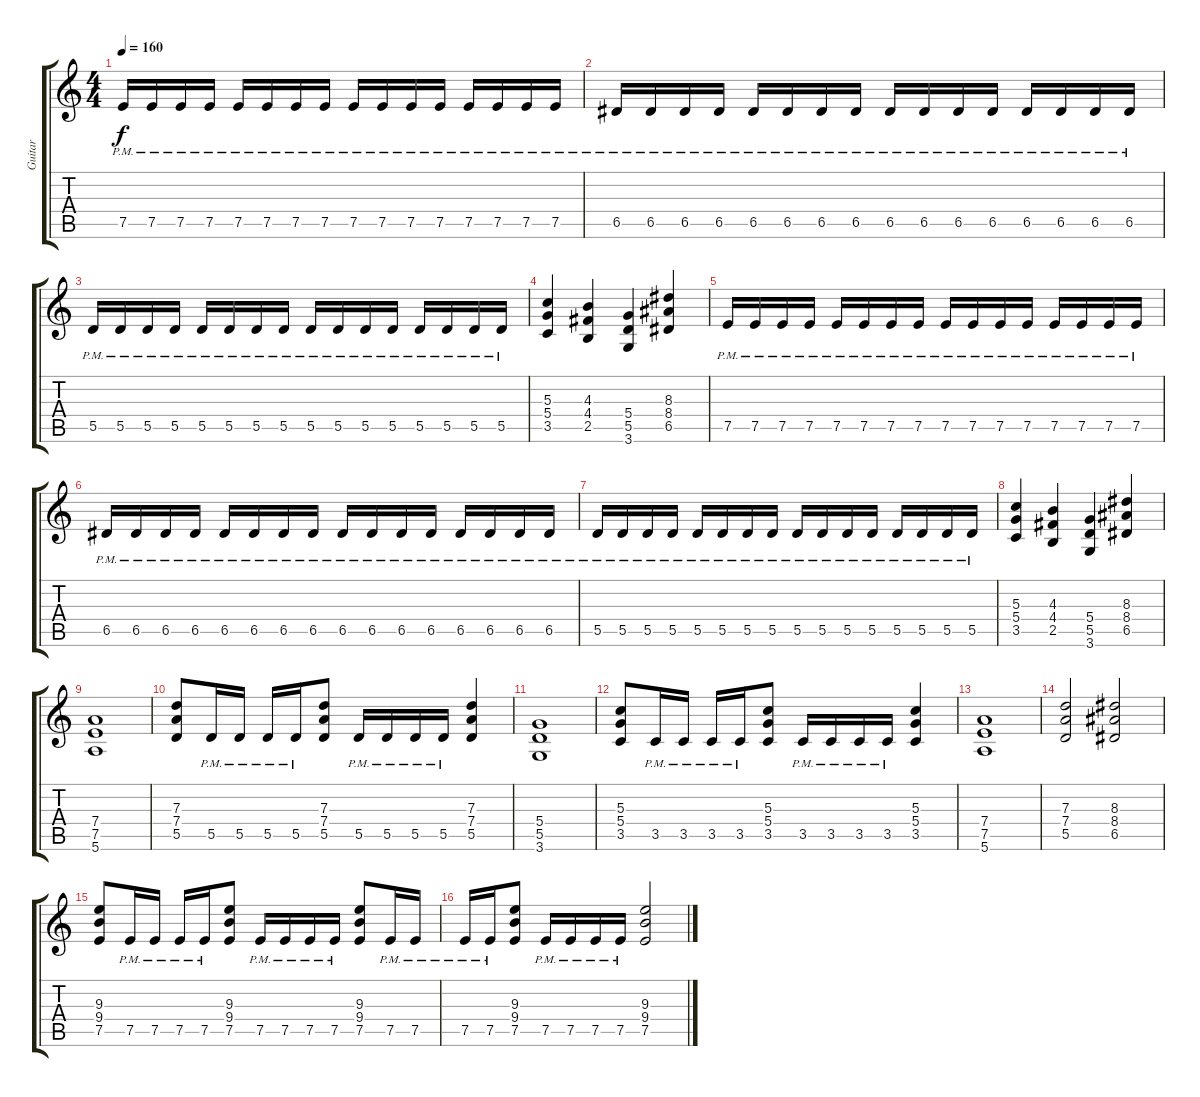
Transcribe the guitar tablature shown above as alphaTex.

\track ("Guitar" "Guitar") {instrument overdrivenguitar}
\staff {score tabs}
\tuning (E4 B3 G3 D3 A2 E2) {hide}
\ts (4 4)
\tempo 160
\clef g2
\ks c
7.5{pm}.16{dy f} 7.5{pm}.16 7.5{pm}.16 7.5{pm}.16 7.5{pm}.16 7.5{pm}.16 7.5{pm}.16 7.5{pm}.16 7.5{pm}.16 7.5{pm}.16 7.5{pm}.16 7.5{pm}.16 7.5{pm}.16 7.5{pm}.16 7.5{pm}.16 7.5{pm}.16 |
6.5{pm}.16 6.5{pm}.16 6.5{pm}.16 6.5{pm}.16 6.5{pm}.16 6.5{pm}.16 6.5{pm}.16 6.5{pm}.16 6.5{pm}.16 6.5{pm}.16 6.5{pm}.16 6.5{pm}.16 6.5{pm}.16 6.5{pm}.16 6.5{pm}.16 6.5{pm}.16 |
5.5{pm}.16 5.5{pm}.16 5.5{pm}.16 5.5{pm}.16 5.5{pm}.16 5.5{pm}.16 5.5{pm}.16 5.5{pm}.16 5.5{pm}.16 5.5{pm}.16 5.5{pm}.16 5.5{pm}.16 5.5{pm}.16 5.5{pm}.16 5.5{pm}.16 5.5{pm}.16 |
(5.3 5.4 3.5).4 (4.3 4.4 2.5).4 (5.4 5.5 3.6).4 (8.3 8.4 6.5).4 |
7.5{pm}.16 7.5{pm}.16 7.5{pm}.16 7.5{pm}.16 7.5{pm}.16 7.5{pm}.16 7.5{pm}.16 7.5{pm}.16 7.5{pm}.16 7.5{pm}.16 7.5{pm}.16 7.5{pm}.16 7.5{pm}.16 7.5{pm}.16 7.5{pm}.16 7.5{pm}.16 |
6.5{pm}.16 6.5{pm}.16 6.5{pm}.16 6.5{pm}.16 6.5{pm}.16 6.5{pm}.16 6.5{pm}.16 6.5{pm}.16 6.5{pm}.16 6.5{pm}.16 6.5{pm}.16 6.5{pm}.16 6.5{pm}.16 6.5{pm}.16 6.5{pm}.16 6.5{pm}.16 |
5.5{pm}.16 5.5{pm}.16 5.5{pm}.16 5.5{pm}.16 5.5{pm}.16 5.5{pm}.16 5.5{pm}.16 5.5{pm}.16 5.5{pm}.16 5.5{pm}.16 5.5{pm}.16 5.5{pm}.16 5.5{pm}.16 5.5{pm}.16 5.5{pm}.16 5.5{pm}.16 |
(5.3 5.4 3.5).4 (4.3 4.4 2.5).4 (5.4 5.5 3.6).4 (8.3 8.4 6.5).4 |
(7.4 7.5 5.6).1 |
(7.3 7.4 5.5).8 5.5{pm}.16 5.5{pm}.16 5.5{pm}.16 5.5{pm}.16 (7.3 7.4 5.5).8 5.5{pm}.16 5.5{pm}.16 5.5{pm}.16 5.5{pm}.16 (7.3 7.4 5.5).4 |
(5.4 5.5 3.6).1 |
(5.3 5.4 3.5).8 3.5{pm}.16 3.5{pm}.16 3.5{pm}.16 3.5{pm}.16 (5.3 5.4 3.5).8 3.5{pm}.16 3.5{pm}.16 3.5{pm}.16 3.5{pm}.16 (5.3 5.4 3.5).4 |
(7.4 7.5 5.6).1 |
(7.3 7.4 5.5).2 (8.3 8.4 6.5).2 |
(9.3 9.4 7.5).8 7.5{pm}.16 7.5{pm}.16 7.5{pm}.16 7.5{pm}.16 (9.3 9.4 7.5).8 7.5{pm}.16 7.5{pm}.16 7.5{pm}.16 7.5{pm}.16 (9.3 9.4 7.5).8 7.5{pm}.16 7.5{pm}.16 |
7.5{pm}.16 7.5{pm}.16 (9.3 9.4 7.5).8 7.5{pm}.16 7.5{pm}.16 7.5{pm}.16 7.5{pm}.16 (9.3 9.4 7.5).2
